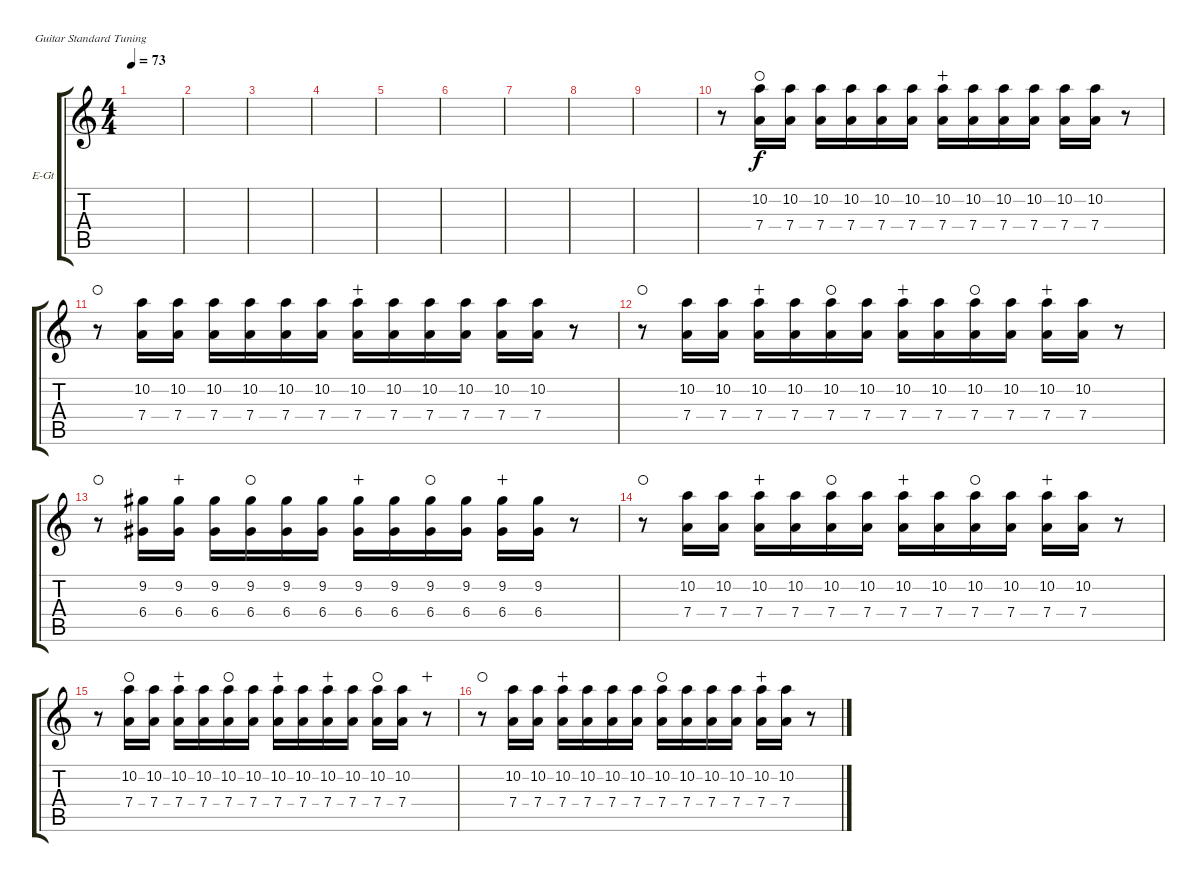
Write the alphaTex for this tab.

\bracketExtendMode groupsimilarinstruments
\firstSystemTrackNameOrientation horizontal
\otherSystemsTrackNameOrientation horizontal
\track ("Jazz Wah" "E-Gt") {instrument electricguitarclean}
\staff {score tabs}
\tuning (E4 B3 G3 D3 A2 E2)
\ts (4 4)
\tempo 73
\clef g2
\scale
0.485477
\ks c
|
\scale
0.257261 |
\scale
0.257261 |
\scale
0.333333 |
\scale
0.333333 |
\scale
0.333333 |
\scale
0.333333 |
\scale
0.333333 |
\scale
0.333333 |
\scale
0.333333 r.8 (10.2 7.4).16{waho} (10.2 7.4).16 (10.2 7.4).16 (10.2 7.4).16 (10.2 7.4).16 (10.2 7.4).16 (10.2 7.4).16{wahc} (10.2 7.4).16 (10.2 7.4).16 (10.2 7.4).16 (10.2 7.4).16 (10.2 7.4).16 r.8 |
\scale
0.333333 r.8{waho} (10.2 7.4).16 (10.2 7.4).16 (10.2 7.4).16 (10.2 7.4).16 (10.2 7.4).16 (10.2 7.4).16 (10.2 7.4).16{wahc} (10.2 7.4).16 (10.2 7.4).16 (10.2 7.4).16 (10.2 7.4).16 (10.2 7.4).16 r.8 |
\scale
0.333333 r.8{waho} (10.2 7.4).16 (10.2 7.4).16 (10.2 7.4).16{wahc} (10.2 7.4).16 (10.2 7.4).16{waho} (10.2 7.4).16 (10.2 7.4).16{wahc} (10.2 7.4).16 (10.2 7.4).16{waho} (10.2 7.4).16 (10.2 7.4).16{wahc} (10.2 7.4).16 r.8 |
\scale
0.333333 r.8{waho} (9.2 6.4).16 (9.2 6.4).16{wahc} (9.2 6.4).16 (9.2 6.4).16{waho} (9.2 6.4).16 (9.2 6.4).16 (9.2 6.4).16{wahc} (9.2 6.4).16 (9.2 6.4).16{waho} (9.2 6.4).16 (9.2 6.4).16{wahc} (9.2 6.4).16 r.8 |
\scale
0.333333 r.8{waho} (10.2 7.4).16 (10.2 7.4).16 (10.2 7.4).16{wahc} (10.2 7.4).16 (10.2 7.4).16{waho} (10.2 7.4).16 (10.2 7.4).16{wahc} (10.2 7.4).16 (10.2 7.4).16{waho} (10.2 7.4).16 (10.2 7.4).16{wahc} (10.2 7.4).16 r.8 |
\scale
0.333333 r.8 (10.2 7.4).16{waho} (10.2 7.4).16 (10.2 7.4).16{wahc} (10.2 7.4).16 (10.2 7.4).16{waho} (10.2 7.4).16 (10.2 7.4).16{wahc} (10.2 7.4).16 (10.2 7.4).16{wahc} (10.2 7.4).16 (10.2 7.4).16{waho} (10.2 7.4).16 r.8{wahc} |
\scale
0.333333 r.8{waho} (10.2 7.4).16 (10.2 7.4).16 (10.2 7.4).16{wahc} (10.2 7.4).16 (10.2 7.4).16 (10.2 7.4).16 (10.2 7.4).16{waho} (10.2 7.4).16 (10.2 7.4).16 (10.2 7.4).16 (10.2 7.4).16{wahc} (10.2 7.4).16 r.8
